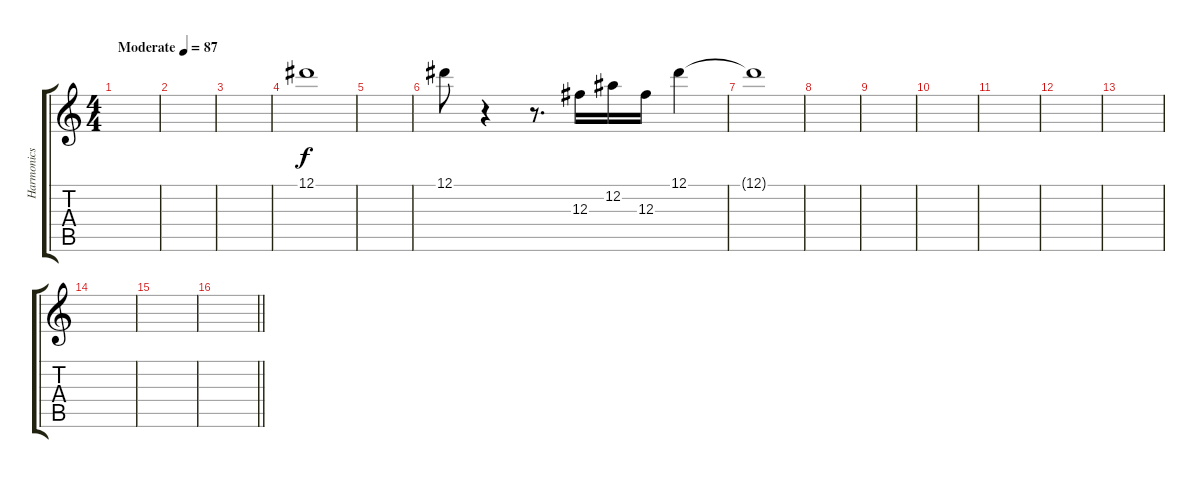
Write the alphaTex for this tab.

\track ("Harmonics" "Harmonics") {instrument guitarharmonics}
\staff {score tabs}
\tuning (Eb4 Bb3 Gb3 Db3 Ab2 Db2) {hide}
\ts (4 4)
\tempo (87 "Moderate")
\clef g2
\ks c
|
|
|
12.1.1 |
|
12.1.8 r.4 r.8{d} 12.3.16 12.2.16 12.3.16 12.1.4 |
12.1{t}.1 |
|
|
|
|
|
|
|
|
\barLineRight lightlight
